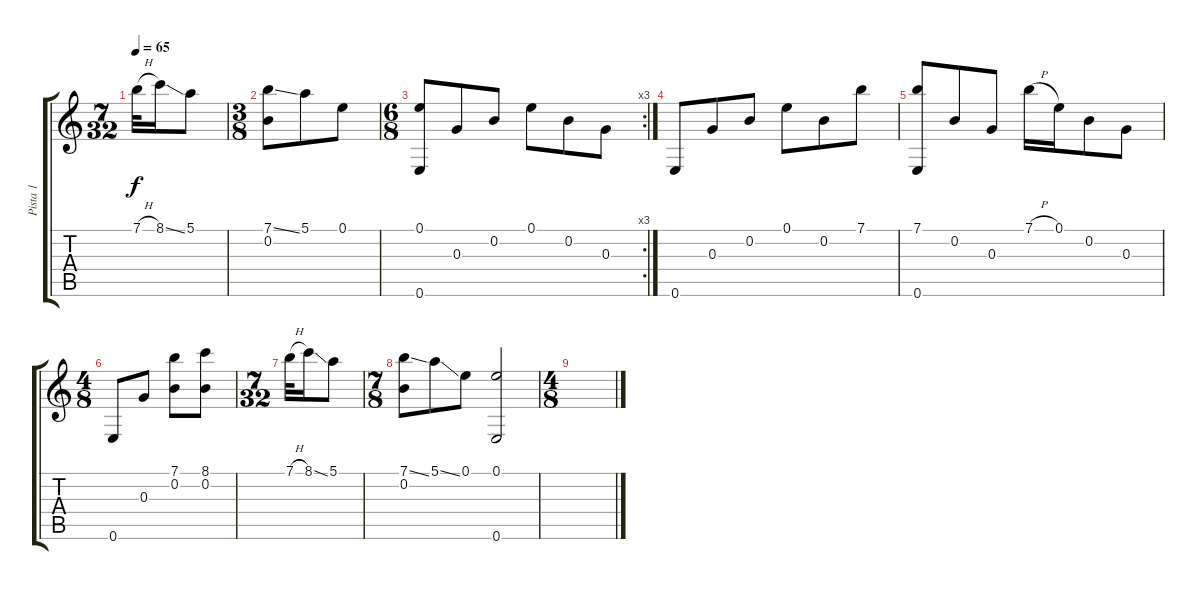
\track ("Pista 1" "Pista 1") {instrument acousticguitarsteel}
\staff {score tabs}
\tuning (E4 B3 G3 D3 A2 E2) {hide}
\ts (7 32)
\tempo 65
\clef g2
\ks c
7.1{h}.32{dy f} 8.1{ss}.16 5.1.8 |
\ts (3 8)
(7.1{ss} 0.2).8 5.1.8 0.1.8 |
\rc 3
\ts (6 8)
(0.1 0.6).8 0.3.8 0.2.8 0.1.8 0.2.8 0.3.8 |
0.6.8 0.3.8 0.2.8 0.1.8 0.2.8 7.1.8 |
(7.1 0.6).8 0.2.8 0.3.8 7.1{h}.16 0.1.16 0.2.8 0.3.8 |
\ts (4 8)
0.6.8 0.3.8 (7.1 0.2).8 (8.1 0.2).8 |
\ts (7 32)
7.1{h}.32 8.1{ss}.16 5.1.8 |
\ts (7 8)
(7.1{ss} 0.2).8 5.1{ss}.8 0.1.8 (0.1 0.6).2 |
\ts (4 8)
